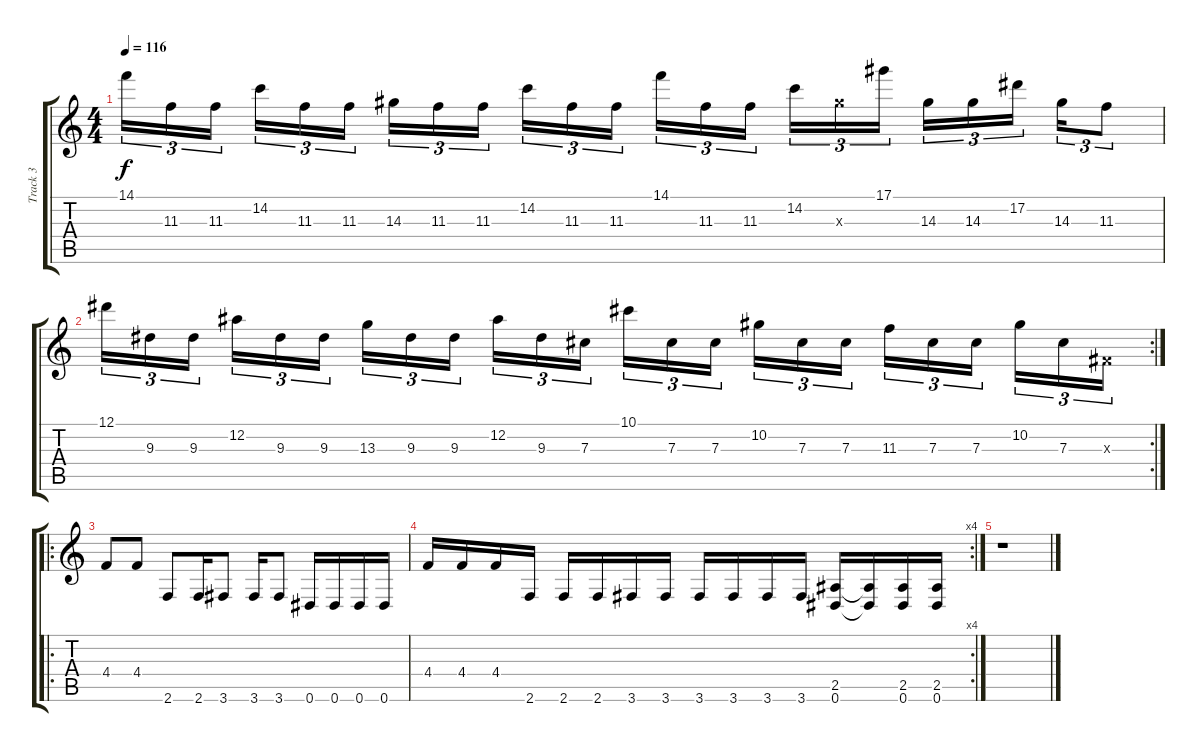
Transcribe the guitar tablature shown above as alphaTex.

\track ("Track 3" "Track 3") {instrument distortionguitar}
\staff {score tabs}
\tuning (Eb4 Bb3 Gb3 Db3 Ab2 Eb2) {hide}
\ts (4 4)
\tempo 116
\clef g2
\ks c
14.1.16{tu (3 2) dy f} 11.3.16{tu (3 2)} 11.3.16{tu (3 2)} 14.2.16{tu (3 2)} 11.3.16{tu (3 2)} 11.3.16{tu (3 2)} 14.3.16{tu (3 2)} 11.3.16{tu (3 2)} 11.3.16{tu (3 2)} 14.2.16{tu (3 2)} 11.3.16{tu (3 2)} 11.3.16{tu (3 2)} 14.1.16{tu (3 2)} 11.3.16{tu (3 2)} 11.3.16{tu (3 2)} 14.2.16{tu (3 2)} 14.3{x}.16{tu (3 2)} 17.1.16{tu (3 2)} 14.3.16{tu (3 2)} 14.3.16{tu (3 2)} 17.2.16{tu (3 2)} 14.3.16{tu (3 2)} 11.3.8{tu (3 2)} |
\rc 2
12.1.16{tu (3 2)} 9.3.16{tu (3 2)} 9.3.16{tu (3 2)} 12.2.16{tu (3 2)} 9.3.16{tu (3 2)} 9.3.16{tu (3 2)} 13.3.16{tu (3 2)} 9.3.16{tu (3 2)} 9.3.16{tu (3 2)} 12.2.16{tu (3 2)} 9.3.16{tu (3 2)} 7.3.16{tu (3 2)} 10.1.16{tu (3 2)} 7.3.16{tu (3 2)} 7.3.16{tu (3 2)} 10.2.16{tu (3 2)} 7.3.16{tu (3 2)} 7.3.16{tu (3 2)} 11.3.16{tu (3 2)} 7.3.16{tu (3 2)} 7.3.16{tu (3 2)} 10.2.16{tu (3 2)} 7.3.16{tu (3 2)} 0.3{x}.16{tu (3 2)} |
\ro
4.4.8{instrument distortionguitar} 4.4.8 2.6.8 2.6.16 3.6.8 3.6.16 3.6.8 0.6.16 0.6.16 0.6.16 0.6.16 |
\rc 4
4.4.16 4.4.16 4.4.16 2.6.16 2.6.16 2.6.16 3.6.16 3.6.16 3.6.16 3.6.16 3.6.16 3.6.16 (2.5 0.6).16 (2.5{t} 0.6{t}).16 (2.5 0.6).16 (2.5 0.6).16 |
r.1
